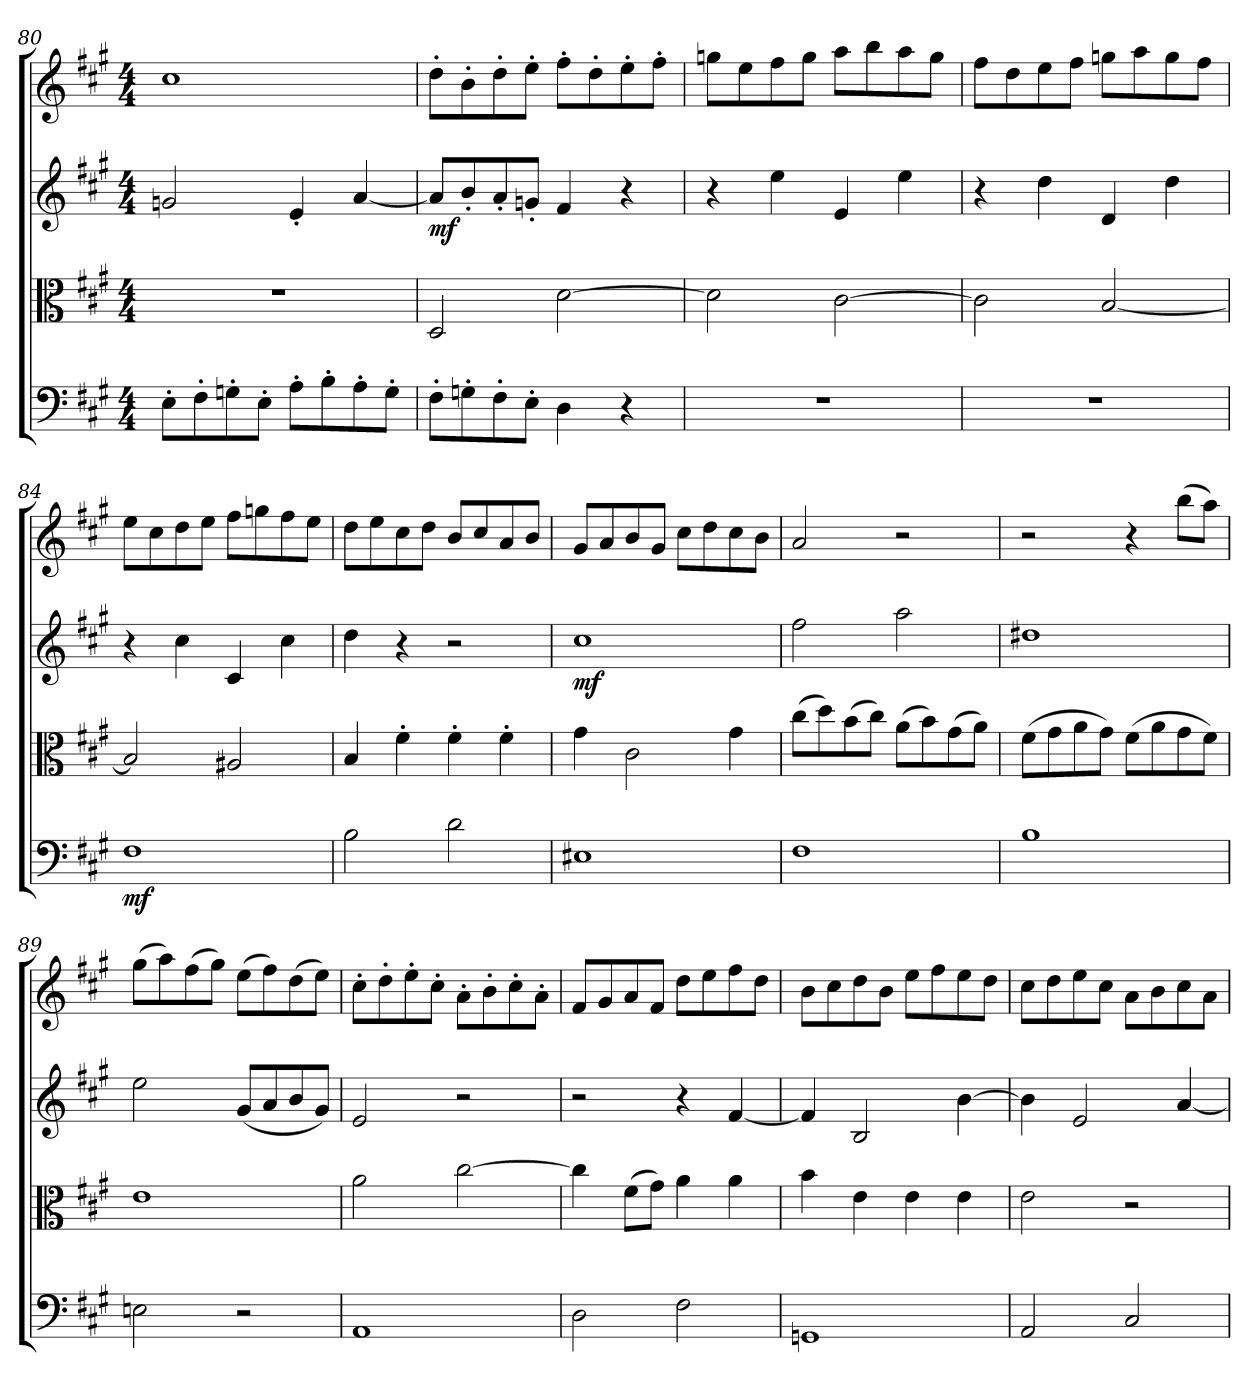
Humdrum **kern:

**kern	**dynam	**kern	**kern	**dynam	**kern
*part4	*part4	*part3	*part2	*part2	*part1
*staff4	*staff4	*staff3	*staff2	*staff2	*staff1
*clefF4	*	*clefC3	*clefG2	*	*clefG2
*k[f#c#g#]	*	*k[f#c#g#]	*k[f#c#g#]	*	*k[f#c#g#]
*A:	*	*A:	*A:	*	*A:
*M4/4	*	*M4/4	*M4/4	*	*M4/4
=80	=80	=80	=80	=80	=80
8E'\L	.	1r	2gn/	.	1cc#\
8F#'\	.	.	.	.	.
8Gn'\	.	.	.	.	.
8E'\J	.	.	.	.	.
8A'\L	.	.	4e'/	.	.
8B'\	.	.	.	.	.
8A'\	.	.	[4a/	.	.
8G'\J	.	.	.	.	.
=81	=81	=81	=81	=81	=81
8F#'\L	.	2D/	8a/L]	mf	8dd'\L
8Gn'\	.	.	8b'/	.	8b'\
8F#'\	.	.	8a'/	.	8dd'\
8E'\J	.	.	8gn'/J	.	8ee'\J
4D\	.	[2d\	4f#/	.	8ff#'\L
.	.	.	.	.	8dd'\
4r	.	.	4r	.	8ee'\
.	.	.	.	.	8ff#'\J
=82	=82	=82	=82	=82	=82
1r	.	2d\]	4r	.	8ggn\L
.	.	.	.	.	8ee\
.	.	.	4ee\	.	8ff#\
.	.	.	.	.	8gg\J
.	.	[2c#\	4e/	.	8aa\L
.	.	.	.	.	8bb\
.	.	.	4ee\	.	8aa\
.	.	.	.	.	8gg\J
=83	=83	=83	=83	=83	=83
1r	.	2c#\]	4r	.	8ff#\L
.	.	.	.	.	8dd\
.	.	.	4dd\	.	8ee\
.	.	.	.	.	8ff#\J
.	.	[2B/	4d/	.	8ggn\L
.	.	.	.	.	8aa\
.	.	.	4dd\	.	8gg\
.	.	.	.	.	8ff#\J
=84	=84	=84	=84	=84	=84
1F#\	mf	2B/]	4r	.	8ee\L
.	.	.	.	.	8cc#\
.	.	.	4cc#\	.	8dd\
.	.	.	.	.	8ee\J
.	.	2A#X/	4c#/	.	8ff#\L
.	.	.	.	.	8ggn\
.	.	.	4cc#\	.	8ff#\
.	.	.	.	.	8ee\J
=85	=85	=85	=85	=85	=85
2B\	.	4B/	4dd\	.	8dd\L
.	.	.	.	.	8ee\
.	.	4f#'\	4r	.	8cc#\
.	.	.	.	.	8dd\J
2d\	.	4f#'\	2r	.	8b/L
.	.	.	.	.	8cc#/
.	.	4f#'\	.	.	8a/
.	.	.	.	.	8b/J
=86	=86	=86	=86	=86	=86
1E#X\	.	4g#\	1cc#\	mf	8g#/L
.	.	.	.	.	8a/
.	.	2c#\	.	.	8b/
.	.	.	.	.	8g#/J
.	.	.	.	.	8cc#\L
.	.	.	.	.	8dd\
.	.	4g#\	.	.	8cc#\
.	.	.	.	.	8b\J
=87	=87	=87	=87	=87	=87
1F#\	.	(8cc#\L	2ff#\	.	2a/
.	.	8dd\)	.	.	.
.	.	(8b\	.	.	.
.	.	8cc#\J)	.	.	.
.	.	(8a\L	2aa\	.	2r
.	.	8b\)	.	.	.
.	.	(8g#\	.	.	.
.	.	8a\J)	.	.	.
=88	=88	=88	=88	=88	=88
1B\	.	(8f#\L	1dd#X\	.	2r
.	.	8g#\	.	.	.
.	.	8a\	.	.	.
.	.	8g#\J)	.	.	.
.	.	(8f#\L	.	.	4r
.	.	8a\	.	.	.
.	.	8g#\	.	.	(8bb\L
.	.	8f#\J)	.	.	8aa\J)
=89	=89	=89	=89	=89	=89
2En\	.	1e\	2ee\	.	(8gg#\L
.	.	.	.	.	8aa\)
.	.	.	.	.	(8ff#\
.	.	.	.	.	8gg#\J)
2r	.	.	(8g#/L	.	(8ee\L
.	.	.	8a/	.	8ff#\)
.	.	.	8b/	.	(8dd\
.	.	.	8g#/J)	.	8ee\J)
=90	=90	=90	=90	=90	=90
1AA/	.	2a\	2e/	.	8cc#'\L
.	.	.	.	.	8dd'\
.	.	.	.	.	8ee'\
.	.	.	.	.	8cc#'\J
.	.	[2cc#\	2r	.	8a'\L
.	.	.	.	.	8b'\
.	.	.	.	.	8cc#'\
.	.	.	.	.	8a'\J
=91	=91	=91	=91	=91	=91
2D\	.	4cc#\]	2r	.	8f#/L
.	.	.	.	.	8g#/
.	.	(8f#\L	.	.	8a/
.	.	8g#\J)	.	.	8f#/J
2F#\	.	4a\	4r	.	8dd\L
.	.	.	.	.	8ee\
.	.	4a\	[4f#/	.	8ff#\
.	.	.	.	.	8dd\J
=92	=92	=92	=92	=92	=92
1GGn/	.	4b\	4f#/]	.	8b\L
.	.	.	.	.	8cc#\
.	.	4e\	2B/	.	8dd\
.	.	.	.	.	8b\J
.	.	4e\	.	.	8ee\L
.	.	.	.	.	8ff#\
.	.	4e\	[4b\	.	8ee\
.	.	.	.	.	8dd\J
=93	=93	=93	=93	=93	=93
2AA/	.	2e\	4b\]	.	8cc#\L
.	.	.	.	.	8dd\
.	.	.	2e/	.	8ee\
.	.	.	.	.	8cc#\J
2C#/	.	2r	.	.	8a\L
.	.	.	.	.	8b\
.	.	.	[4a/	.	8cc#\
.	.	.	.	.	8a\J
=	=	=	=	=	=
*-	*-	*-	*-	*-	*-
